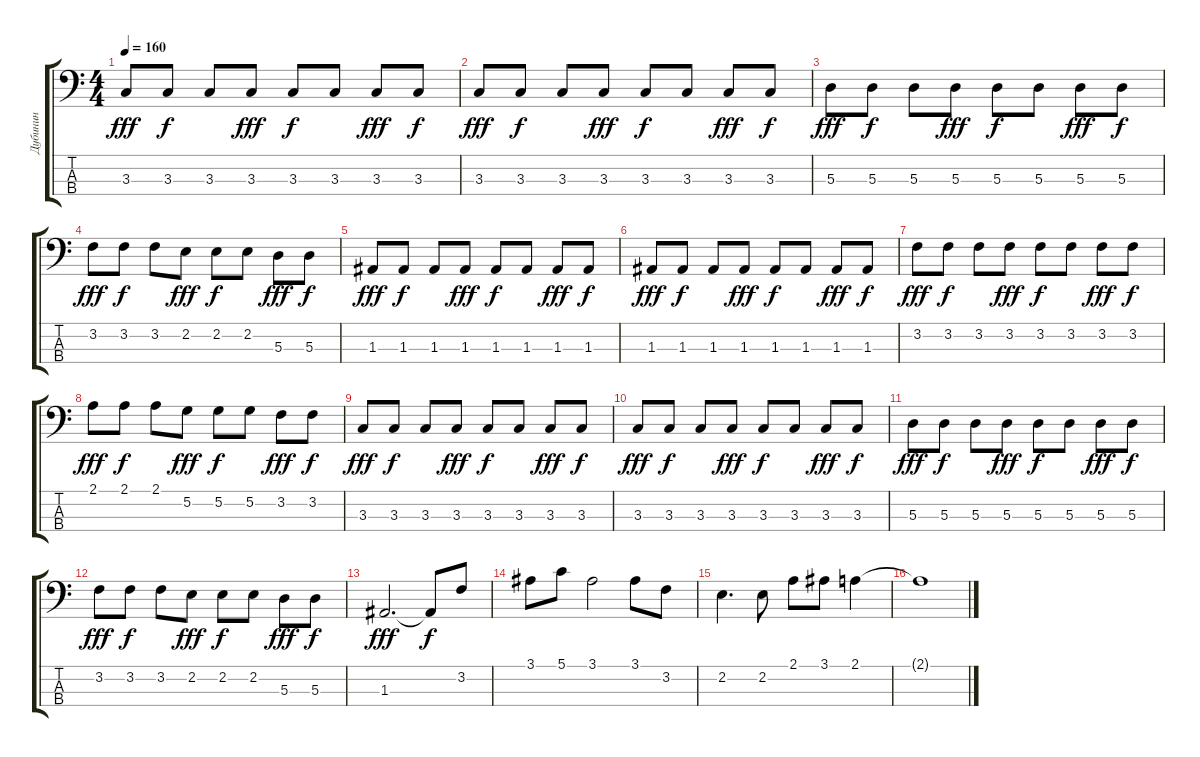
\track ("Дубинин" "Дубинин") {instrument electricbassfinger}
\staff {score tabs}
\tuning (G2 D2 A1 E1) {hide}
\ts (4 4)
\tempo 160
\clef f4
\ks c
3.3.8{dy fff} 3.3.8{dy f} 3.3.8 3.3.8{dy fff} 3.3.8{dy f} 3.3.8 3.3.8{dy fff} 3.3.8{dy f} |
3.3.8{dy fff} 3.3.8{dy f} 3.3.8 3.3.8{dy fff} 3.3.8{dy f} 3.3.8 3.3.8{dy fff} 3.3.8{dy f} |
5.3.8{dy fff} 5.3.8{dy f} 5.3.8 5.3.8{dy fff} 5.3.8{dy f} 5.3.8 5.3.8{dy fff} 5.3.8{dy f} |
3.2.8{dy fff} 3.2.8{dy f} 3.2.8 2.2.8{dy fff} 2.2.8{dy f} 2.2.8 5.3.8{dy fff} 5.3.8{dy f} |
1.3.8{dy fff} 1.3.8{dy f} 1.3.8 1.3.8{dy fff} 1.3.8{dy f} 1.3.8 1.3.8{dy fff} 1.3.8{dy f} |
1.3.8{dy fff} 1.3.8{dy f} 1.3.8 1.3.8{dy fff} 1.3.8{dy f} 1.3.8 1.3.8{dy fff} 1.3.8{dy f} |
3.2.8{dy fff} 3.2.8{dy f} 3.2.8 3.2.8{dy fff} 3.2.8{dy f} 3.2.8 3.2.8{dy fff} 3.2.8{dy f} |
2.1.8{dy fff} 2.1.8{dy f} 2.1.8 5.2.8{dy fff} 5.2.8{dy f} 5.2.8 3.2.8{dy fff} 3.2.8{dy f} |
3.3.8{dy fff} 3.3.8{dy f} 3.3.8 3.3.8{dy fff} 3.3.8{dy f} 3.3.8 3.3.8{dy fff} 3.3.8{dy f} |
3.3.8{dy fff} 3.3.8{dy f} 3.3.8 3.3.8{dy fff} 3.3.8{dy f} 3.3.8 3.3.8{dy fff} 3.3.8{dy f} |
5.3.8{dy fff} 5.3.8{dy f} 5.3.8 5.3.8{dy fff} 5.3.8{dy f} 5.3.8 5.3.8{dy fff} 5.3.8{dy f} |
3.2.8{dy fff} 3.2.8{dy f} 3.2.8 2.2.8{dy fff} 2.2.8{dy f} 2.2.8 5.3.8{dy fff} 5.3.8{dy f} |
1.3.2{d dy fff} 1.3{t}.8{dy f} 3.2.8 |
3.1.8 5.1.8 3.1.2 3.1.8 3.2.8 |
2.2.4{d} 2.2.8 2.1.8 3.1.8 2.1.4 |
2.1{t}.1
